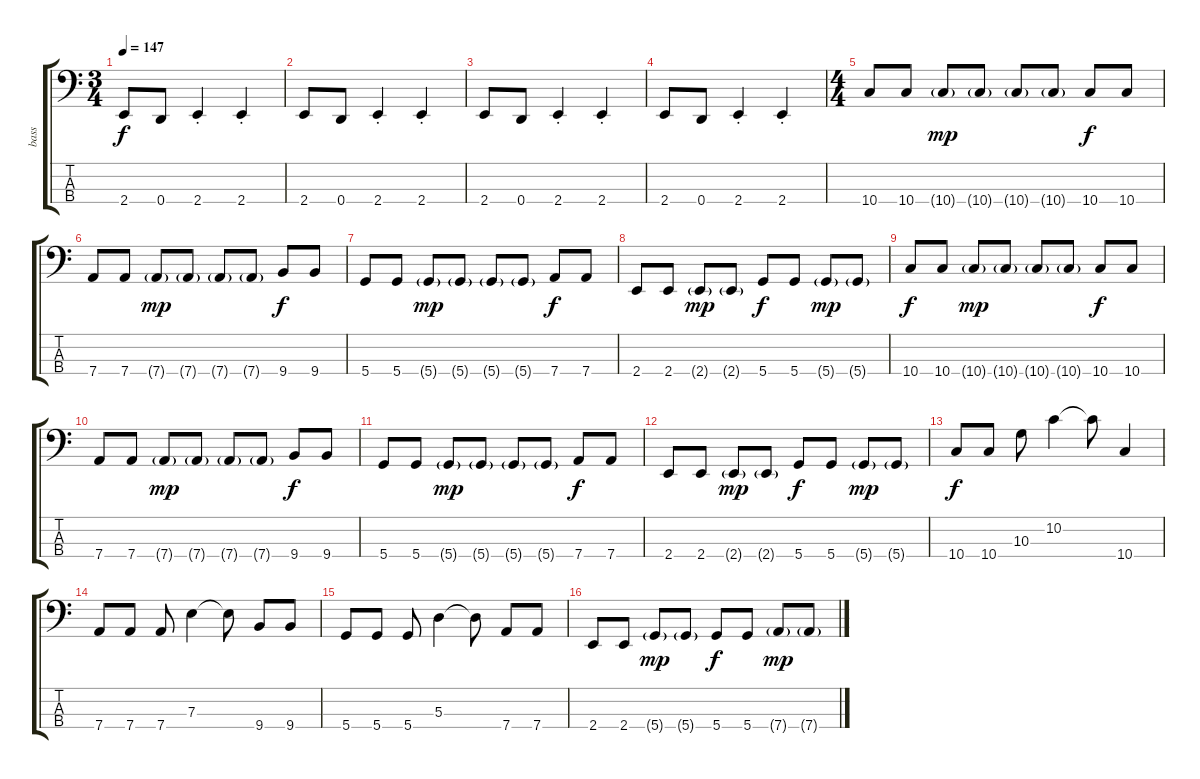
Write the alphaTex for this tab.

\track ("bass" "bass") {instrument electricbasspick}
\staff {score tabs}
\tuning (G2 D2 A1 D1) {hide}
\ts (3 4)
\tempo 147
\clef f4
\ks c
2.4.8{dy f} 0.4.8 2.4{st}.4 2.4{st}.4 |
2.4.8 0.4.8 2.4{st}.4 2.4{st}.4 |
2.4.8 0.4.8 2.4{st}.4 2.4{st}.4 |
2.4.8 0.4.8 2.4{st}.4 2.4{st}.4 |
\ts (4 4)
10.4.8 10.4.8 10.4{g}.8{dy mp} 10.4{g}.8 10.4{g}.8 10.4{g}.8 10.4.8{dy f} 10.4.8 |
7.4.8 7.4.8 7.4{g}.8{dy mp} 7.4{g}.8 7.4{g}.8 7.4{g}.8 9.4.8{dy f} 9.4.8 |
5.4.8 5.4.8 5.4{g}.8{dy mp} 5.4{g}.8 5.4{g}.8 5.4{g}.8 7.4.8{dy f} 7.4.8 |
2.4.8 2.4.8 2.4{g}.8{dy mp} 2.4{g}.8 5.4.8{dy f} 5.4.8 5.4{g}.8{dy mp} 5.4{g}.8 |
10.4.8{dy f} 10.4.8 10.4{g}.8{dy mp} 10.4{g}.8 10.4{g}.8 10.4{g}.8 10.4.8{dy f} 10.4.8 |
7.4.8 7.4.8 7.4{g}.8{dy mp} 7.4{g}.8 7.4{g}.8 7.4{g}.8 9.4.8{dy f} 9.4.8 |
5.4.8 5.4.8 5.4{g}.8{dy mp} 5.4{g}.8 5.4{g}.8 5.4{g}.8 7.4.8{dy f} 7.4.8 |
2.4.8 2.4.8 2.4{g}.8{dy mp} 2.4{g}.8 5.4.8{dy f} 5.4.8 5.4{g}.8{dy mp} 5.4{g}.8 |
10.4.8{dy f} 10.4.8 10.3.8 10.2.4 10.2{t}.8 10.4.4 |
7.4.8 7.4.8 7.4.8 7.3.4 7.3{t}.8 9.4.8 9.4.8 |
5.4.8 5.4.8 5.4.8 5.3.4 5.3{t}.8 7.4.8 7.4.8 |
2.4.8 2.4.8 5.4{g}.8{dy mp} 5.4{g}.8 5.4.8{dy f} 5.4.8 7.4{g}.8{dy mp} 7.4{g}.8
